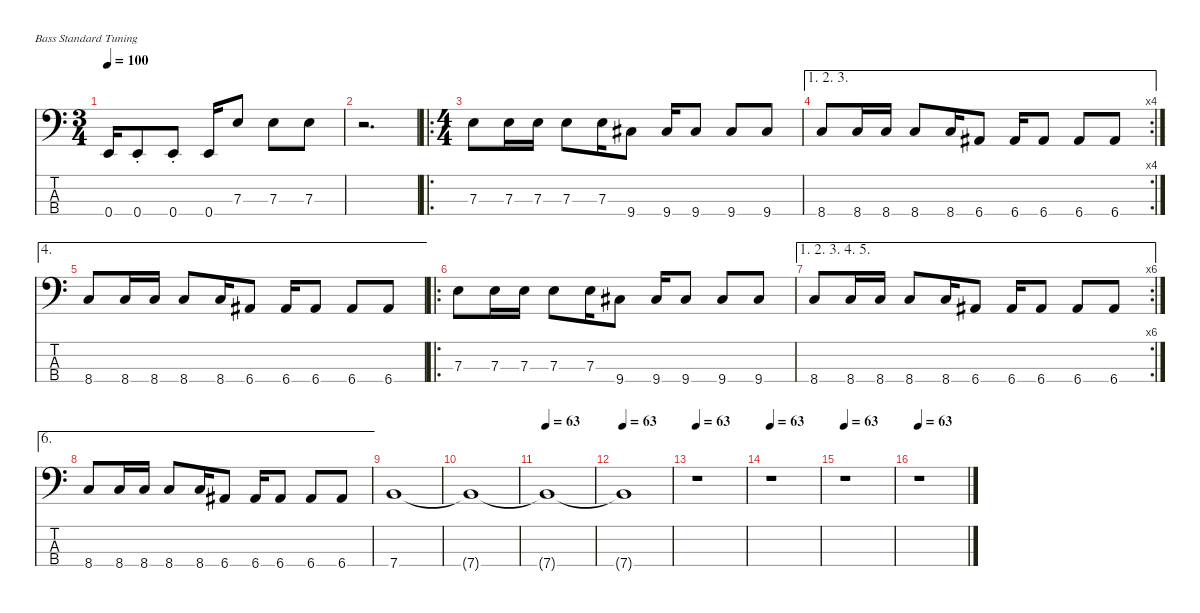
\defaultSystemsLayout 4
\hideDynamics
\bracketExtendMode nobrackets
\singleTrackTrackNamePolicy hidden
\multiTrackTrackNamePolicy hidden
\firstSystemTrackNameMode fullname
\firstSystemTrackNameOrientation horizontal
\otherSystemsTrackNameOrientation horizontal
\track ("Bass" "el.bs.") {instrument electricbassfinger}
\staff {score tabs}
\tuning (G2 D2 A1 E1)
\ts (3 4)
\tempo 100
\clef f4
\ks c
0.4.16{dy f beam Up} 0.4{st}.8{beam Up} 0.4{st}.8{beam Up} 0.4.16{beam Up} 7.3.8{beam Up} 7.3.8{beam Down} 7.3.8{beam Down} |
r.2{d beam Down} |
\ro
\ts (4 4)
\beaming (8 2 2 2 2)
7.3.8{dy mf beam Down} 7.3.16{beam Down} 7.3.16{beam Down} 7.3.8{beam Down} 7.3.16{beam Down} 9.4{acc #}.8{dy f beam Down} 9.4{acc #}.16{beam Up} 9.4{acc #}.8{beam Up} 9.4{acc #}.8{beam Up} 9.4{acc #}.8{beam Up} |
\ae (1 2 3)
\rc 4
8.4.8{beam Up} 8.4.16{beam Up} 8.4.16{beam Up} 8.4.8{beam Up} 8.4.16{beam Up} 6.4{acc #}.8{beam Up} 6.4{acc #}.16{beam Up} 6.4{acc #}.8{beam Up} 6.4{acc #}.8{beam Up} 6.4{acc #}.8{beam Up} |
\ae 4
8.4.8{beam Up} 8.4.16{beam Up} 8.4.16{beam Up} 8.4.8{beam Up} 8.4.16{beam Up} 6.4{acc #}.8{beam Up} 6.4{acc #}.16{beam Up} 6.4{acc #}.8{beam Up} 6.4{acc #}.8{beam Up} 6.4{acc #}.8{beam Up} |
\ro
7.3.8{dy mf beam Down} 7.3.16{beam Down} 7.3.16{beam Down} 7.3.8{beam Down} 7.3.16{beam Down} 9.4{acc #}.8{dy f beam Down} 9.4{acc #}.16{beam Up} 9.4{acc #}.8{beam Up} 9.4{acc #}.8{beam Up} 9.4{acc #}.8{beam Up} |
\ae (1 2 3 4 5)
\rc 6
8.4.8{beam Up} 8.4.16{beam Up} 8.4.16{beam Up} 8.4.8{beam Up} 8.4.16{beam Up} 6.4{acc #}.8{beam Up} 6.4{acc #}.16{beam Up} 6.4{acc #}.8{beam Up} 6.4{acc #}.8{beam Up} 6.4{acc #}.8{beam Up} |
\ae 6
8.4.8{beam Up} 8.4.16{beam Up} 8.4.16{beam Up} 8.4.8{beam Up} 8.4.16{beam Up} 6.4{acc #}.8{beam Up} 6.4{acc #}.16{beam Up} 6.4{acc #}.8{beam Up} 6.4{acc #}.8{beam Up} 6.4{acc #}.8{beam Up} |
7.4.1{beam Up} |
7.4{t}.1{beam Up} |
\tempo 63
7.4{t}.1{beam Up} |
\tempo 63
7.4{t}.1{beam Up} |
\tempo 63
r.1{beam Down} |
\tempo 63
r.1{beam Down} |
\tempo 63
r.1{beam Down} |
\tempo 63
r.1{beam Down}
